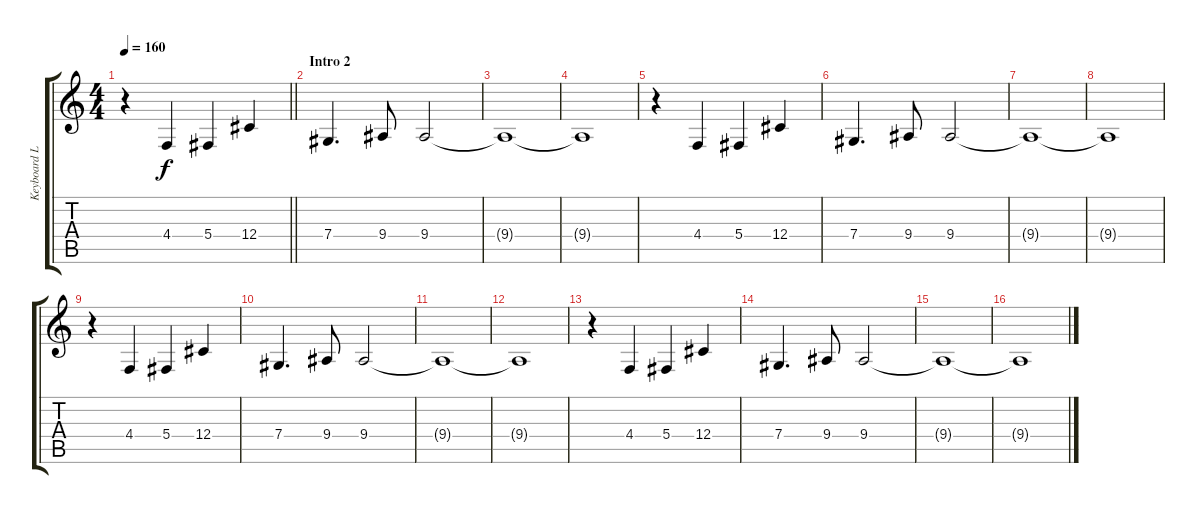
\track ("Keyboard Lead" "Keyboard L") {instrument brightacousticpiano bank 1}
\staff {score tabs}
\tuning (Eb4 Bb3 Gb3 Db3 Ab2 Eb2) {hide}
\ts (4 4)
\tempo 160
\clef g2
\barLineRight lightlight
\ks c
r.4{dy f} 4.4.4 5.4.4 12.4.4 |
\section ("" "Intro 2")
7.4.4{d} 9.4.8 9.4.2 |
9.4{t}.1 |
9.4{t}.1 |
r.4 4.4.4 5.4.4 12.4.4 |
7.4.4{d} 9.4.8 9.4.2 |
9.4{t}.1 |
9.4{t}.1 |
r.4 4.4.4 5.4.4 12.4.4 |
7.4.4{d} 9.4.8 9.4.2 |
9.4{t}.1 |
9.4{t}.1 |
r.4 4.4.4 5.4.4 12.4.4 |
7.4.4{d} 9.4.8 9.4.2 |
9.4{t}.1 |
9.4{t}.1
